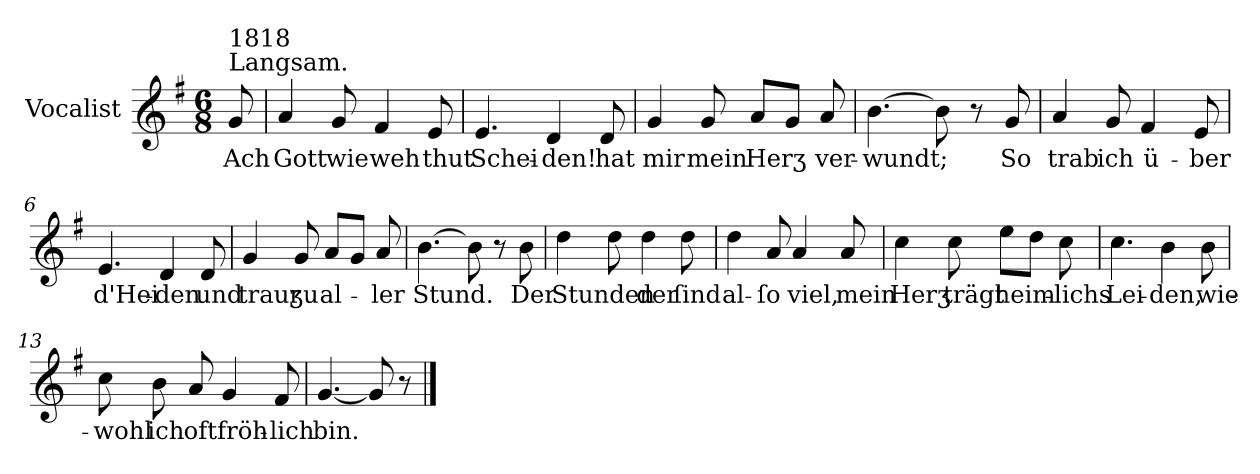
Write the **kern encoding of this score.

**kern	**text
*part1	*part1
*staff1	*staff1
*I"Vocalist	*
*k[f#]	*
*G:	*
*M6/8	*
=	=
!LO:TX:a:t=Langsam.	!
!LO:TX:a:t=1818	!
8g	Ach
=1	=1
4a	Gott
8g	wie
4f#	weh
8e	thut
=2	=2
4.e	Schei-
4d	-den!
8d	hat
=3	=3
4g	mir
8g	mein
8aL	Herʒ
8gJ	.
8a	ver-
=4	=4
[4.b	-wundt;
8b]	.
8r	.
8g	So
=5	=5
4a	trab
8g	ich
4f#	ü-
8e	-ber
=6	=6
4.e	d'Hei-
4d	-den
8d	und
=7	=7
4g	traur
8g	ʒu
8aL	al-
8gJ	.
8a	-ler
=8	=8
[4.b	Stund.
8b]	.
8r	.
8b	Der
=9	=9
4dd	Stunden
8dd	.
4dd	der
8dd	ſind
=10	=10
4dd	al-
8a	-ſo
4a	viel,
8a	mein
=11	=11
4cc	Herʒ
8cc	trägt
8eeL	heim-
8ddJ	.
8cc	-lichs
=12	=12
4.cc	Lei-
4b	-den,
8b	wie-
=13	=13
8cc	-wohl
8b	ich
8a	oft
4g	fröh-
8f#	-lich
=14	=14
[4.g	bin.
8g]	.
8r	.
==	==
*-	*-
